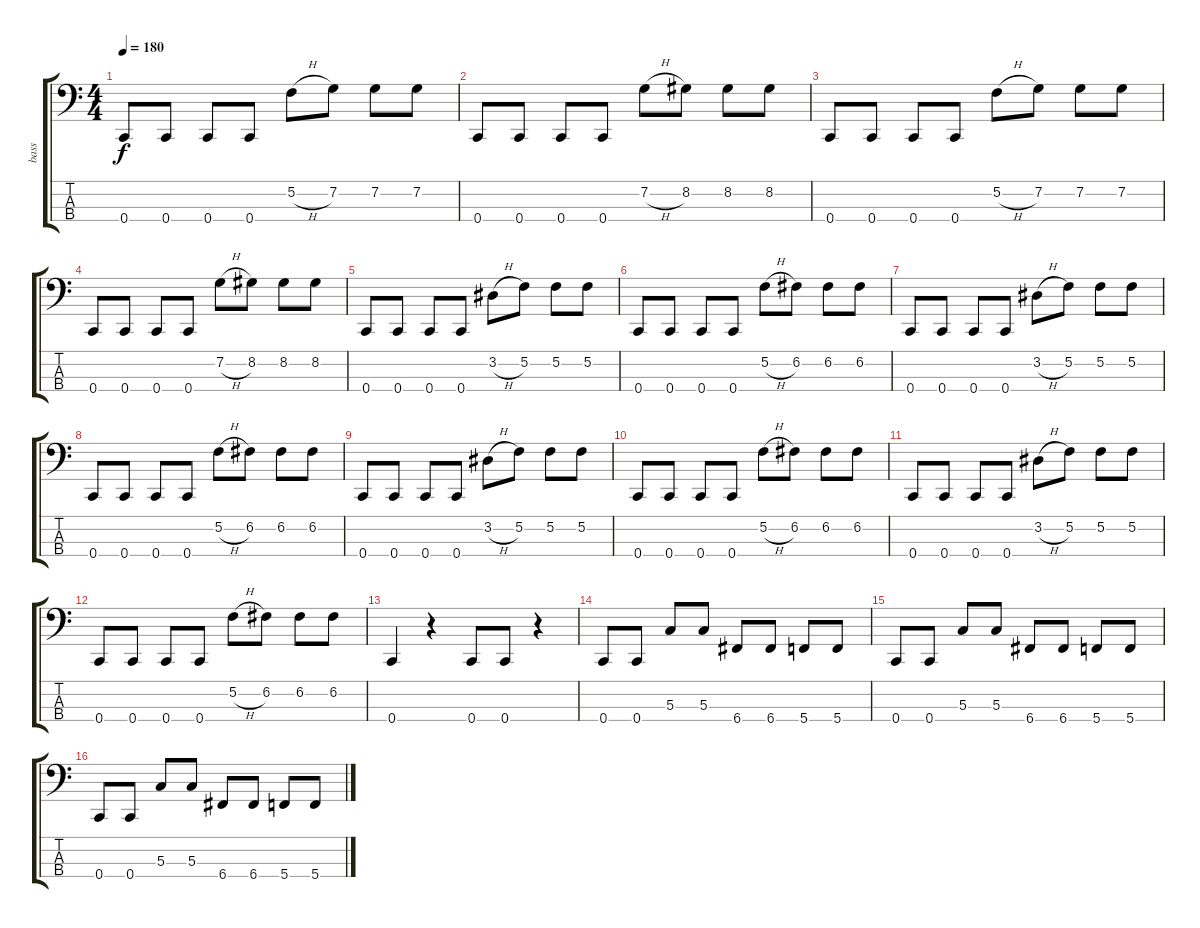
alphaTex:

\track ("bass" "bass") {instrument electricbasspick}
\staff {score tabs}
\tuning (F2 C2 G1 C1) {hide}
\ts (4 4)
\tempo 180
\clef f4
\ks c
0.4.8{dy f} 0.4.8 0.4.8 0.4.8 5.2{h}.8 7.2.8 7.2.8 7.2.8 |
0.4.8 0.4.8 0.4.8 0.4.8 7.2{h}.8 8.2.8 8.2.8 8.2.8 |
0.4.8 0.4.8 0.4.8 0.4.8 5.2{h}.8 7.2.8 7.2.8 7.2.8 |
0.4.8 0.4.8 0.4.8 0.4.8 7.2{h}.8 8.2.8 8.2.8 8.2.8 |
0.4.8 0.4.8 0.4.8 0.4.8 3.2{h}.8 5.2.8 5.2.8 5.2.8 |
0.4.8 0.4.8 0.4.8 0.4.8 5.2{h}.8 6.2.8 6.2.8 6.2.8 |
0.4.8 0.4.8 0.4.8 0.4.8 3.2{h}.8 5.2.8 5.2.8 5.2.8 |
0.4.8 0.4.8 0.4.8 0.4.8 5.2{h}.8 6.2.8 6.2.8 6.2.8 |
0.4.8 0.4.8 0.4.8 0.4.8 3.2{h}.8 5.2.8 5.2.8 5.2.8 |
0.4.8 0.4.8 0.4.8 0.4.8 5.2{h}.8 6.2.8 6.2.8 6.2.8 |
0.4.8 0.4.8 0.4.8 0.4.8 3.2{h}.8 5.2.8 5.2.8 5.2.8 |
0.4.8 0.4.8 0.4.8 0.4.8 5.2{h}.8 6.2.8 6.2.8 6.2.8 |
0.4.4 r.4 0.4.8 0.4.8 r.4 |
0.4.8 0.4.8 5.3.8 5.3.8 6.4.8 6.4.8 5.4.8 5.4.8 |
0.4.8 0.4.8 5.3.8 5.3.8 6.4.8 6.4.8 5.4.8 5.4.8 |
0.4.8 0.4.8 5.3.8 5.3.8 6.4.8 6.4.8 5.4.8 5.4.8
